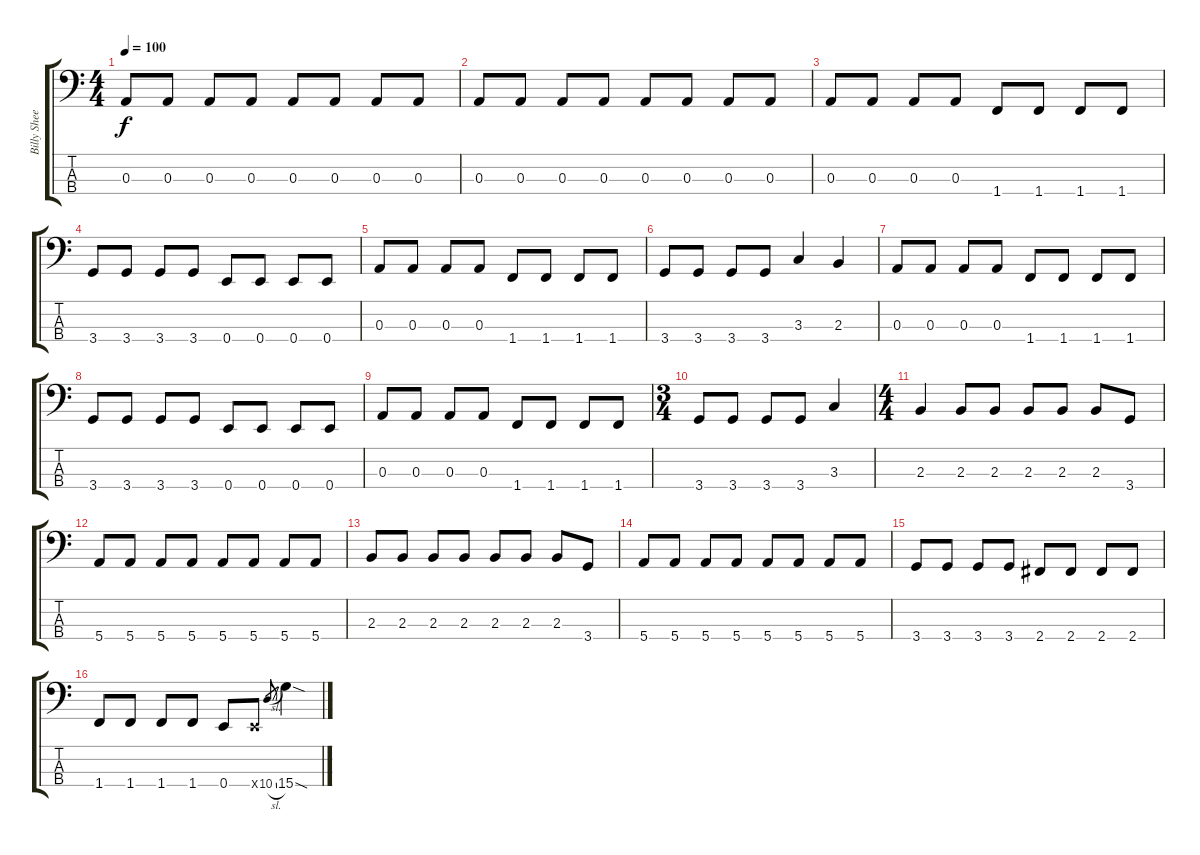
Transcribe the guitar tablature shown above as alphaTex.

\track ("Billy Sheehan" "Billy Shee") {instrument electricbassfinger}
\staff {score tabs}
\tuning (G2 D2 A1 E1) {hide}
\ts (4 4)
\tempo 100
\clef f4
\ks c
0.3.8{dy f} 0.3.8 0.3.8 0.3.8 0.3.8 0.3.8 0.3.8 0.3.8 |
0.3.8 0.3.8 0.3.8 0.3.8 0.3.8 0.3.8 0.3.8 0.3.8 |
0.3.8 0.3.8 0.3.8 0.3.8 1.4.8 1.4.8 1.4.8 1.4.8 |
3.4.8 3.4.8 3.4.8 3.4.8 0.4.8 0.4.8 0.4.8 0.4.8 |
0.3.8 0.3.8 0.3.8 0.3.8 1.4.8 1.4.8 1.4.8 1.4.8 |
3.4.8 3.4.8 3.4.8 3.4.8 3.3.4 2.3.4 |
0.3.8 0.3.8 0.3.8 0.3.8 1.4.8 1.4.8 1.4.8 1.4.8 |
3.4.8 3.4.8 3.4.8 3.4.8 0.4.8 0.4.8 0.4.8 0.4.8 |
0.3.8 0.3.8 0.3.8 0.3.8 1.4.8 1.4.8 1.4.8 1.4.8 |
\ts (3 4)
3.4.8 3.4.8 3.4.8 3.4.8 3.3.4 |
\ts (4 4)
2.3.4 2.3.8 2.3.8 2.3.8 2.3.8 2.3.8 3.4.8 |
5.4.8 5.4.8 5.4.8 5.4.8 5.4.8 5.4.8 5.4.8 5.4.8 |
2.3.8 2.3.8 2.3.8 2.3.8 2.3.8 2.3.8 2.3.8 3.4.8 |
5.4.8 5.4.8 5.4.8 5.4.8 5.4.8 5.4.8 5.4.8 5.4.8 |
3.4.8 3.4.8 3.4.8 3.4.8 2.4.8 2.4.8 2.4.8 2.4.8 |
1.4.8 1.4.8 1.4.8 1.4.8 0.4.8 0.4{x}.8 10.4{sl}.8{gr} 15.4{sod}.4
